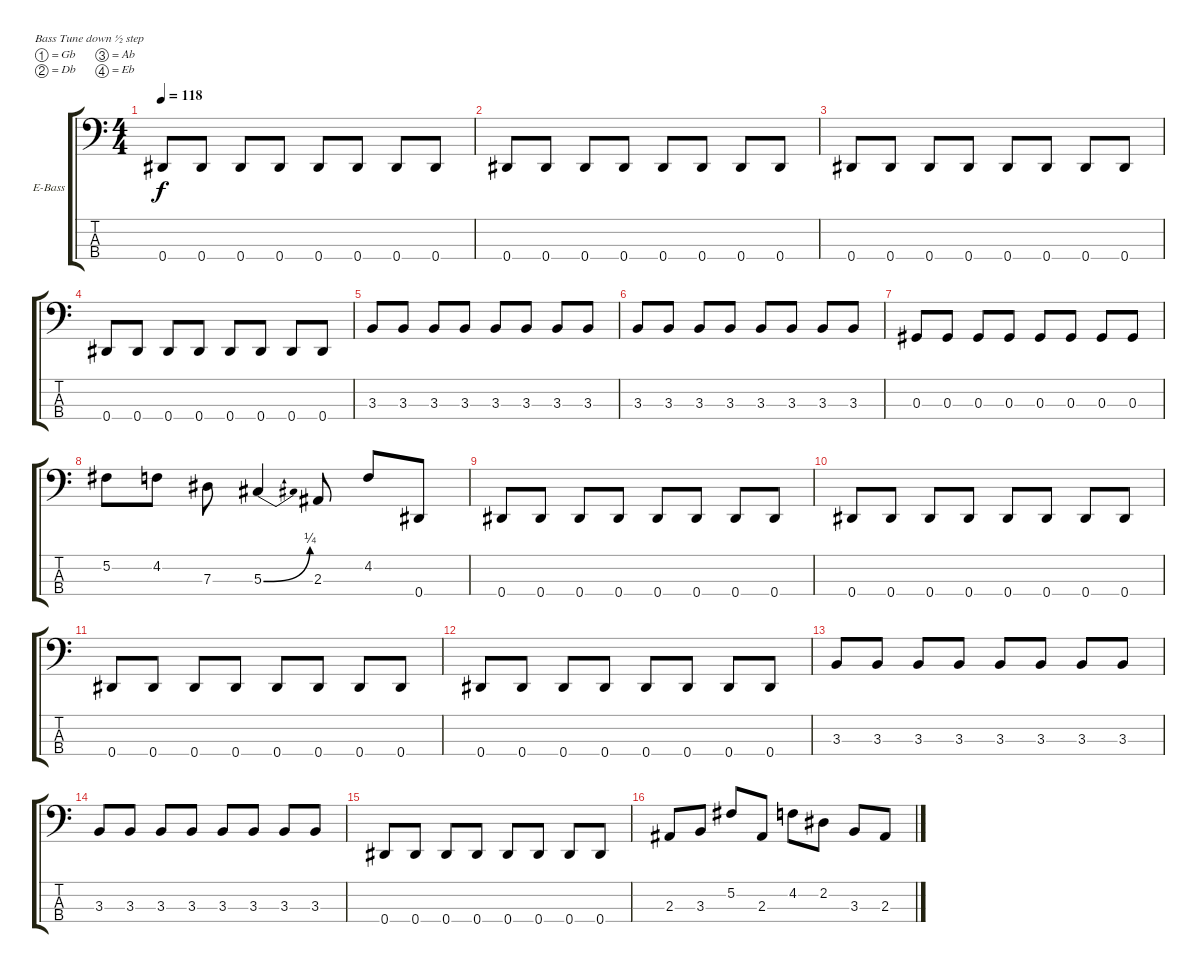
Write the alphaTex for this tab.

\bracketExtendMode groupsimilarinstruments
\firstSystemTrackNameOrientation horizontal
\otherSystemsTrackNameOrientation horizontal
\track ("Äîðîæêà 2" "E-Bass") {instrument electricbassfinger}
\staff {score tabs}
\tuning (Gb2 Db2 Ab1 Eb1)
\ts (4 4)
\tempo 118
\clef f4
\ks c
0.4.8{dy f} 0.4.8 0.4.8 0.4.8 0.4.8 0.4.8 0.4.8 0.4.8 |
0.4.8 0.4.8 0.4.8 0.4.8 0.4.8 0.4.8 0.4.8 0.4.8 |
0.4.8 0.4.8 0.4.8 0.4.8 0.4.8 0.4.8 0.4.8 0.4.8 |
0.4.8 0.4.8 0.4.8 0.4.8 0.4.8 0.4.8 0.4.8 0.4.8 |
3.3.8 3.3.8 3.3.8 3.3.8 3.3.8 3.3.8 3.3.8 3.3.8 |
3.3.8 3.3.8 3.3.8 3.3.8 3.3.8 3.3.8 3.3.8 3.3.8 |
0.3.8 0.3.8 0.3.8 0.3.8 0.3.8 0.3.8 0.3.8 0.3.8 |
5.2.8 4.2.8 7.3.8 5.3{be (bend 0 0 60 1)}.4 2.3.8 4.2.8 0.4.8 |
0.4.8 0.4.8 0.4.8 0.4.8 0.4.8 0.4.8 0.4.8 0.4.8 |
0.4.8 0.4.8 0.4.8 0.4.8 0.4.8 0.4.8 0.4.8 0.4.8 |
0.4.8 0.4.8 0.4.8 0.4.8 0.4.8 0.4.8 0.4.8 0.4.8 |
0.4.8 0.4.8 0.4.8 0.4.8 0.4.8 0.4.8 0.4.8 0.4.8 |
3.3.8 3.3.8 3.3.8 3.3.8 3.3.8 3.3.8 3.3.8 3.3.8 |
3.3.8 3.3.8 3.3.8 3.3.8 3.3.8 3.3.8 3.3.8 3.3.8 |
0.4.8 0.4.8 0.4.8 0.4.8 0.4.8 0.4.8 0.4.8 0.4.8 |
2.3.8 3.3.8 5.2.8 2.3.8 4.2.8 2.2.8 3.3.8 2.3.8
